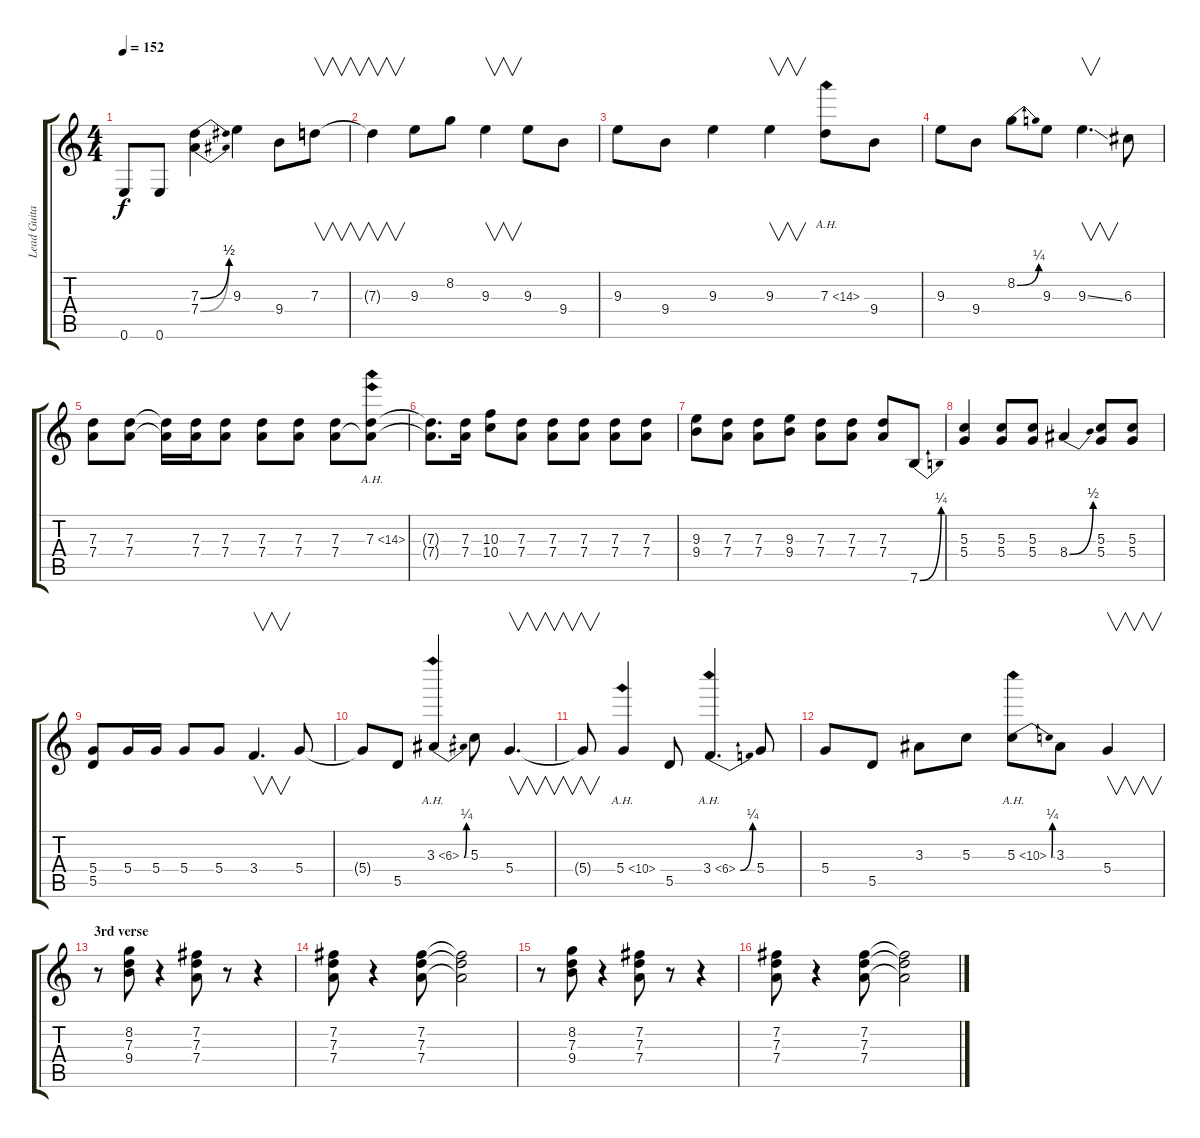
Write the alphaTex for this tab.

\track ("Lead Guitar (Standard Tuning)" "Lead Guita") {instrument distortionguitar}
\staff {score tabs}
\tuning (E4 B3 G3 D3 A2 E2) {hide}
\ts (4 4)
\tempo 152
\clef g2
\ks c
0.6.8{dy f} 0.6.8 (7.3{be (bend 0 0 60 2)} 7.4{be (bend 0 0 60 2)}).4 9.3.4 9.4.8 7.3.8{v} |
7.3{t}.4{v} 9.3.8 8.2.8 9.3.4{v} 9.3.8 9.4.8 |
9.3.8 9.4.8 9.3.4 9.3.4{v} 7.3{ah 7}.8 9.4.8 |
9.3.8 9.4.8 8.2{be (bend 0 0 60 1)}.8 9.3.8 9.3{ss}.4{v d} 6.3.8 |
(7.3 7.4).8 (7.3 7.4).8 (7.3{t} 7.4{t}).16 (7.3 7.4).16 (7.3 7.4).8 (7.3 7.4).8 (7.3 7.4).8 (7.3 7.4).8 (7.3{ah 7} 7.4{ah 7 t}).8 |
(7.3{t} 7.4{t}).8{d} (7.3 7.4).16 (10.3 10.4).8 (7.3 7.4).8 (7.3 7.4).8 (7.3 7.4).8 (7.3 7.4).8 (7.3 7.4).8 |
(9.3 9.4).8 (7.3 7.4).8 (7.3 7.4).8 (9.3 9.4).8 (7.3 7.4).8 (7.3 7.4).8 (7.3 7.4).8 7.6{be (bend 0 0 60 1)}.8 |
(5.3 5.4).4 (5.3 5.4).8 (5.3 5.4).8 8.4{be (bend 0 0 60 2)}.4 (5.3 5.4).8 (5.3 5.4).8 |
(5.4 5.5).8 5.4.16 5.4.16 5.4.8 5.4.8 3.4.4{v d} 5.4.8 |
5.4{t}.8 5.5.8 3.3{be (bend 0 0 60 1) ah 3}.4 5.3.8 5.4.4{v d} |
5.4{t}.8{v} 5.4{ah 5}.4 5.5.8 3.4{be (bend 0 0 60 1) ah 3}.4{d} 5.4.8 |
5.4.8 5.5.8 3.3.8 5.3.8 5.3{be (bend 0 0 60 1) ah 5}.8 3.3.8 5.4.4{v} |
\section ("" "3rd verse")
r.8 (8.2 7.3 9.4).8 r.4 (7.2 7.3 7.4).8 r.8 r.4 |
(7.2 7.3 7.4).8 r.4 (7.2 7.3 7.4).8 (7.2{t} 7.3{t} 7.4{t}).2 |
r.8 (8.2 7.3 9.4).8 r.4 (7.2 7.3 7.4).8 r.8 r.4 |
(7.2 7.3 7.4).8 r.4 (7.2 7.3 7.4).8 (7.2{t} 7.3{t} 7.4{t}).2
